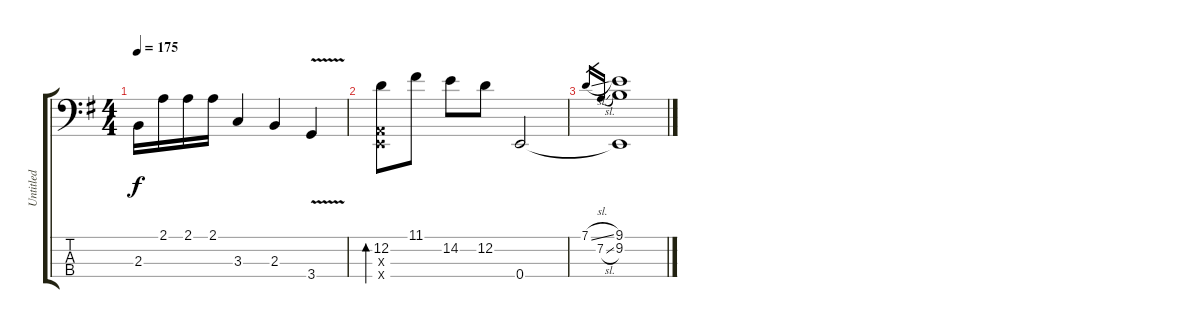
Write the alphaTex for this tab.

\track ("Untitled" "Untitled") {instrument electricbassfinger}
\staff {score tabs}
\tuning (G2 D2 A1 E1) {hide}
\ts (4 4)
\tempo 175
\clef f4
\ks g
2.3.16{dy f} 2.1.16 2.1.16 2.1.16 3.3.4 2.3.4 3.4{v}.4 |
(12.2 0.3{x} 0.4{x}).8{bd 30} 11.1.8 14.2.8 12.2.8 0.4.2 |
7.1{sl}.16{gr} 7.2{sl}.16{gr} (9.1 9.2 0.4{t}).1
